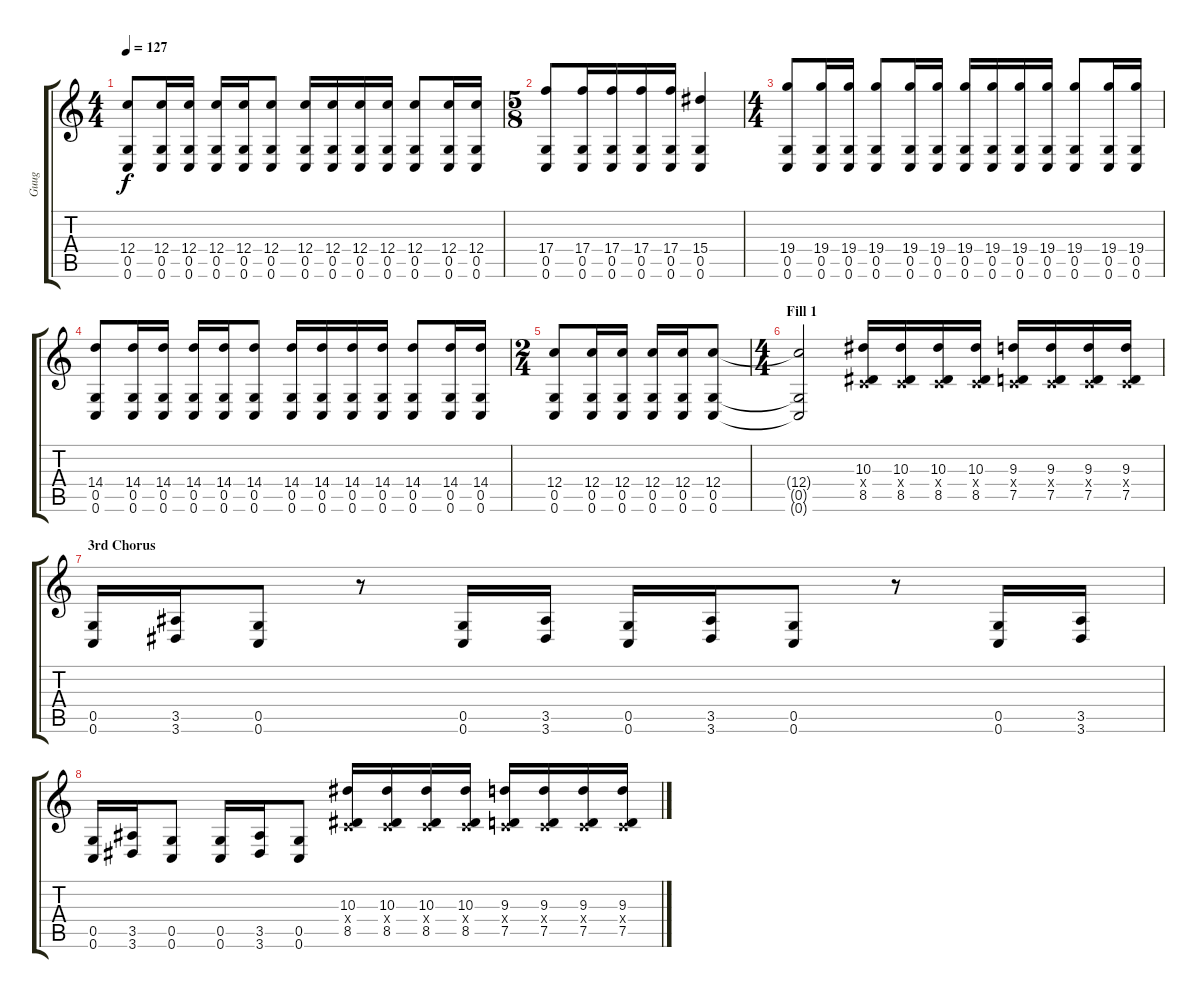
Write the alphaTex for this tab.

\track ("Guug" "Guug") {instrument distortionguitar}
\staff {score tabs}
\tuning (D4 A3 F3 C3 G2 C2) {hide}
\ts (4 4)
\tempo 127
\clef g2
\ks c
(12.4 0.5 0.6).8{dy f} (12.4 0.5 0.6).16 (12.4 0.5 0.6).16 (12.4 0.5 0.6).16 (12.4 0.5 0.6).16 (12.4 0.5 0.6).8 (12.4 0.5 0.6).16 (12.4 0.5 0.6).16 (12.4 0.5 0.6).16 (12.4 0.5 0.6).16 (12.4 0.5 0.6).8 (12.4 0.5 0.6).16 (12.4 0.5 0.6).16 |
\ts (5 8)
(17.4 0.5 0.6).8 (17.4 0.5 0.6).16 (17.4 0.5 0.6).16 (17.4 0.5 0.6).16 (17.4 0.5 0.6).16 (15.4 0.5 0.6).4 |
\ts (4 4)
(19.4 0.5 0.6).8 (19.4 0.5 0.6).16 (19.4 0.5 0.6).16 (19.4 0.5 0.6).8 (19.4 0.5 0.6).16 (19.4 0.5 0.6).16 (19.4 0.5 0.6).16 (19.4 0.5 0.6).16 (19.4 0.5 0.6).16 (19.4 0.5 0.6).16 (19.4 0.5 0.6).8 (19.4 0.5 0.6).16 (19.4 0.5 0.6).16 |
(14.4 0.5 0.6).8 (14.4 0.5 0.6).16 (14.4 0.5 0.6).16 (14.4 0.5 0.6).16 (14.4 0.5 0.6).16 (14.4 0.5 0.6).8 (14.4 0.5 0.6).16 (14.4 0.5 0.6).16 (14.4 0.5 0.6).16 (14.4 0.5 0.6).16 (14.4 0.5 0.6).8 (14.4 0.5 0.6).16 (14.4 0.5 0.6).16 |
\ts (2 4)
(12.4 0.5 0.6).8 (12.4 0.5 0.6).16 (12.4 0.5 0.6).16 (12.4 0.5 0.6).16 (12.4 0.5 0.6).16 (12.4 0.5 0.6).8 |
\ts (4 4)
\section ("" "Fill 1 ")
(12.4{t} 0.5{t} 0.6{t}).2 (10.3 0.4{x} 8.5).16 (10.3 0.4{x} 8.5).16 (10.3 0.4{x} 8.5).16 (10.3 0.4{x} 8.5).16 (9.3 0.4{x} 7.5).16 (9.3 0.4{x} 7.5).16 (9.3 0.4{x} 7.5).16 (9.3 0.4{x} 7.5).16 |
\section ("" "3rd Chorus")
(0.5 0.6).16 (3.5 3.6).16 (0.5 0.6).8 r.8 (0.5 0.6).16 (3.5 3.6).16 (0.5 0.6).16 (3.5 3.6).16 (0.5 0.6).8 r.8 (0.5 0.6).16 (3.5 3.6).16 |
(0.5 0.6).16 (3.5 3.6).16 (0.5 0.6).8 (0.5 0.6).16 (3.5 3.6).16 (0.5 0.6).8 (10.3 0.4{x} 8.5).16 (10.3 0.4{x} 8.5).16 (10.3 0.4{x} 8.5).16 (10.3 0.4{x} 8.5).16 (9.3 0.4{x} 7.5).16 (9.3 0.4{x} 7.5).16 (9.3 0.4{x} 7.5).16 (9.3 0.4{x} 7.5).16
